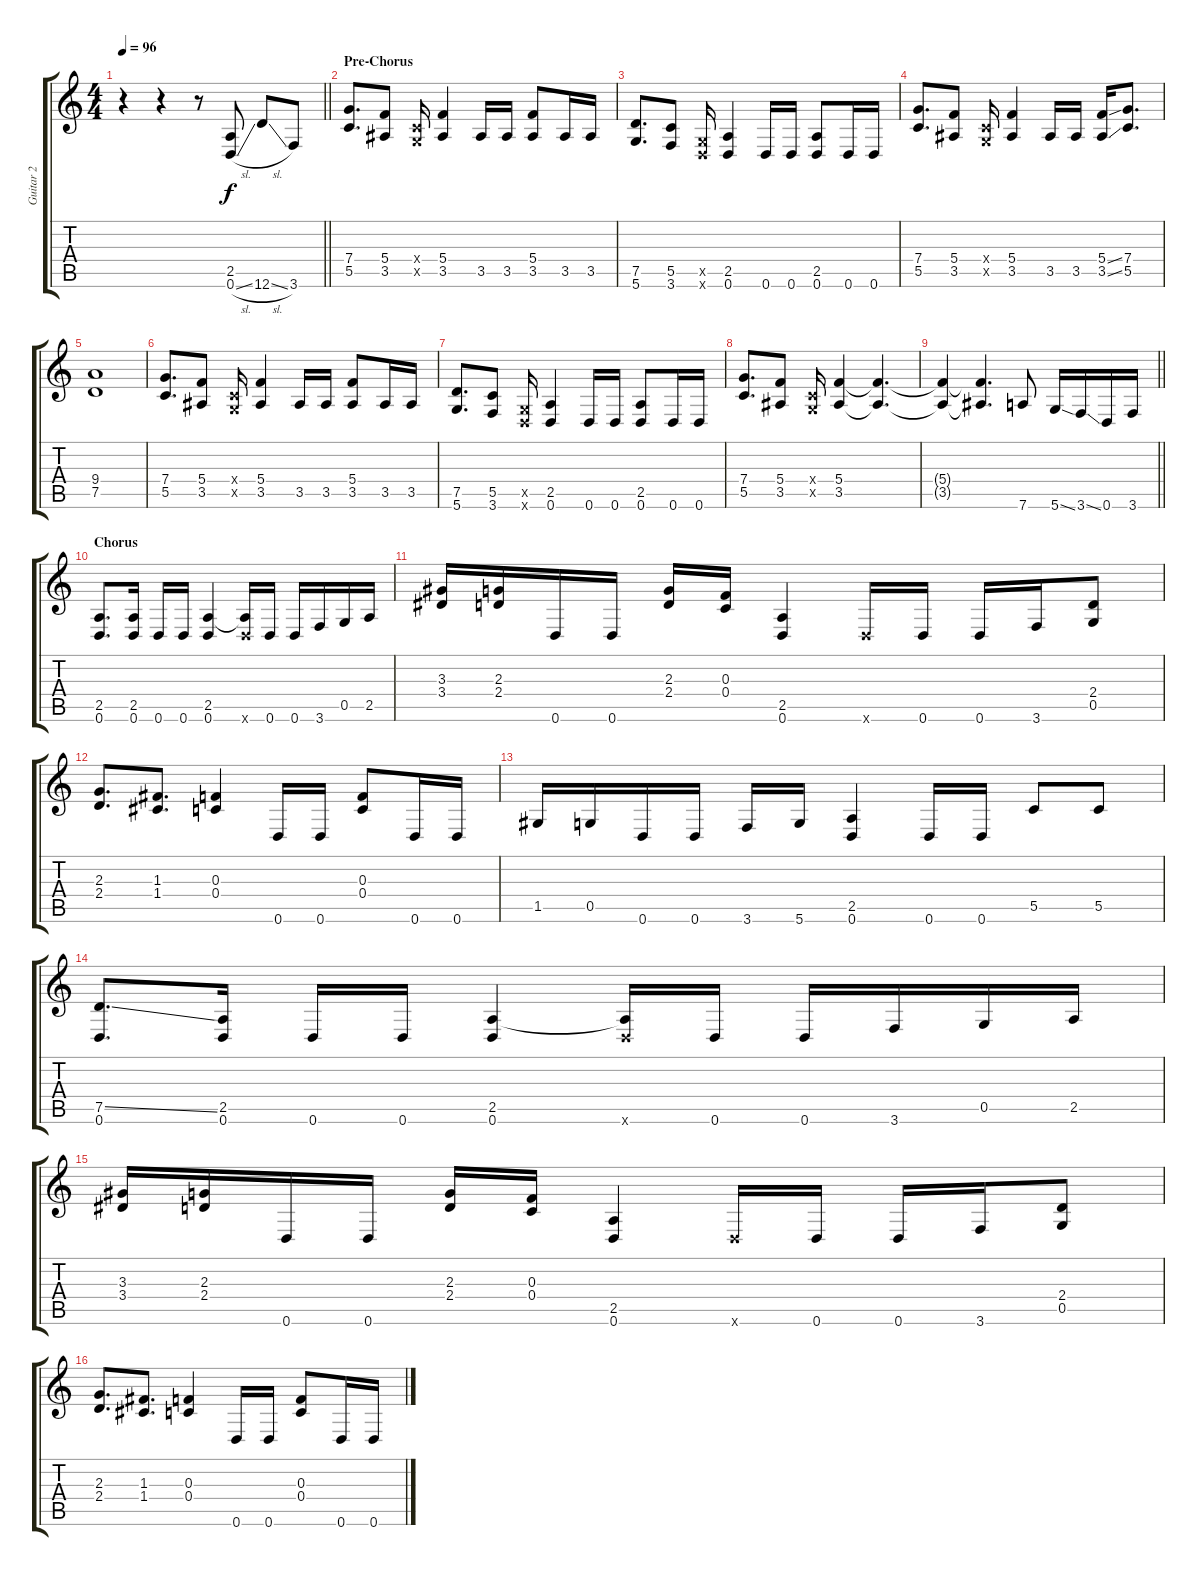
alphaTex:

\track ("Guitar 2" "Guitar 2") {instrument acousticguitarsteel}
\staff {score tabs}
\tuning (D4 A3 F3 C3 G2 D2) {hide}
\ts (4 4)
\tempo 96
\clef g2
\barLineRight lightlight
\ks c
r.4{dy f} r.4 r.8 (2.5 0.6{sl}).8 12.6{sl}.8 3.6.8 |
\section ("" "Pre-Chorus")
(7.4 5.5).8{d} (5.4 3.5).8 (0.4{x} 0.5{x}).16 (5.4 3.5).4 3.5.16 3.5.16 (5.4 3.5).8 3.5.16 3.5.16 |
(7.5 5.6).8{d} (5.5 3.6).8 (0.5{x} 0.6{x}).16 (2.5 0.6).4 0.6.16 0.6.16 (2.5 0.6).8 0.6.16 0.6.16 |
(7.4 5.5).8{d} (5.4 3.5).8 (0.4{x} 0.5{x}).16 (5.4 3.5).4 3.5.16 3.5.16 (5.4{ss} 3.5{ss}).16 (7.4 5.5).8{d} |
(9.4 7.5).1 |
(7.4 5.5).8{d} (5.4 3.5).8 (0.4{x} 0.5{x}).16 (5.4 3.5).4 3.5.16 3.5.16 (5.4 3.5).8 3.5.16 3.5.16 |
(7.5 5.6).8{d} (5.5 3.6).8 (0.5{x} 0.6{x}).16 (2.5 0.6).4 0.6.16 0.6.16 (2.5 0.6).8 0.6.16 0.6.16 |
(7.4 5.5).8{d} (5.4 3.5).8 (0.4{x} 0.5{x}).16 (5.4 3.5).4 (5.4{t} 3.5{t}).4{d} |
\barLineRight lightlight
(5.4{t} 3.5{t}).4 (5.4{t} 3.5{t}).4{d} 7.6.8 5.6{ss}.16 3.6{ss}.16 0.6.16 3.6.16 |
\section ("" "Chorus")
(2.5 0.6).8{d instrument distortionguitar} (2.5 0.6).16 0.6.16 0.6.16 (2.5 0.6).4 (2.5{t} 0.6{x}).16 0.6.16 0.6.16 3.6.16 0.5.16 2.5.16 |
(3.3 3.4).16 (2.3 2.4).16 0.6.16 0.6.16 (2.3 2.4).16 (0.3 0.4).16 (2.5 0.6).4 0.6{x}.16 0.6.16 0.6.16 3.6.16 (2.4 0.5).8 |
(2.3 2.4).8{d} (1.3 1.4).8{d} (0.3 0.4).4 0.6.16 0.6.16 (0.3 0.4).8 0.6.16 0.6.16 |
1.5.16 0.5.16 0.6.16 0.6.16 3.6.16 5.6.16 (2.5 0.6).4 0.6.16 0.6.16 5.5.8 5.5.8 |
(7.5{ss} 0.6).8{d} (2.5 0.6).16 0.6.16 0.6.16 (2.5 0.6).4 (2.5{t} 0.6{x}).16 0.6.16 0.6.16 3.6.16 0.5.16 2.5.16 |
(3.3 3.4).16 (2.3 2.4).16 0.6.16 0.6.16 (2.3 2.4).16 (0.3 0.4).16 (2.5 0.6).4 0.6{x}.16 0.6.16 0.6.16 3.6.16 (2.4 0.5).8 |
(2.3 2.4).8{d} (1.3 1.4).8{d} (0.3 0.4).4 0.6.16 0.6.16 (0.3 0.4).8 0.6.16 0.6.16
